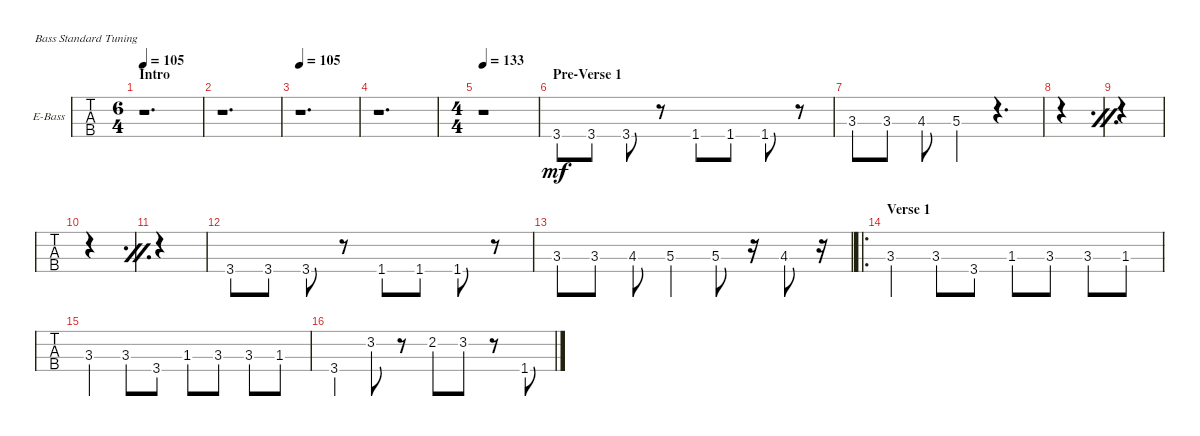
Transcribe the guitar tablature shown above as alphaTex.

\defaultSystemsLayout 4
\bracketExtendMode groupsimilarinstruments
\firstSystemTrackNameOrientation horizontal
\otherSystemsTrackNameOrientation horizontal
\chordDiagramsInScore
\track ("Bass" "E-Bass") {instrument electricbassfinger}
\staff {tabs}
\tuning (G2 D2 A1 E1)
\ts (6 4)
\section ("" "Intro")
\tempo 105
\clef f4
\scale
0.485477
\ks c
r.1{d dy mf instrument electricbassfinger} |
\scale
0.257261 r.1{d} |
\tempo 105
\scale
0.257261 r.1{d} |
\scale
0.257261 r.1{d} |
\ts (4 4)
\tempo (133 0.0125)
\scale
0.485477 r.1 |
\section ("" "Pre-Verse 1")
\scale
0.257261 3.4.8 3.4.8 3.4.8 r.8 1.4.8 1.4.8 1.4.8 r.8 |
\scale
0.333333 3.3.8 3.3.8 4.3.8 5.3.4 r.4{d} |
\simile firstofdouble
\scale
0.333333 |
\simile secondofdouble
\scale
0.333333 |
\simile firstofdouble
\scale
0.333333 |
\simile secondofdouble
\scale
0.333333 |
\simile none
\scale
0.333333 3.4.8 3.4.8 3.4.8 r.8 1.4.8 1.4.8 1.4.8 r.8 |
\scale
0.313131 3.3.8 3.3.8 4.3.8 5.3.4 5.3.8 r.16 4.3.8 r.16 |
\ro
\section ("" "Verse 1")
\scale
0.373737 3.3.4 3.3.8 3.4.8 1.3.8 3.3.8 3.3.8 1.3.8 |
\scale
0.313131 3.3.4 3.3.8 3.4.8 1.3.8 3.3.8 3.3.8 1.3.8 |
\scale
0.322917 3.4.4 3.2.8 r.8 2.2.8 3.2.8 r.8 1.4.8
